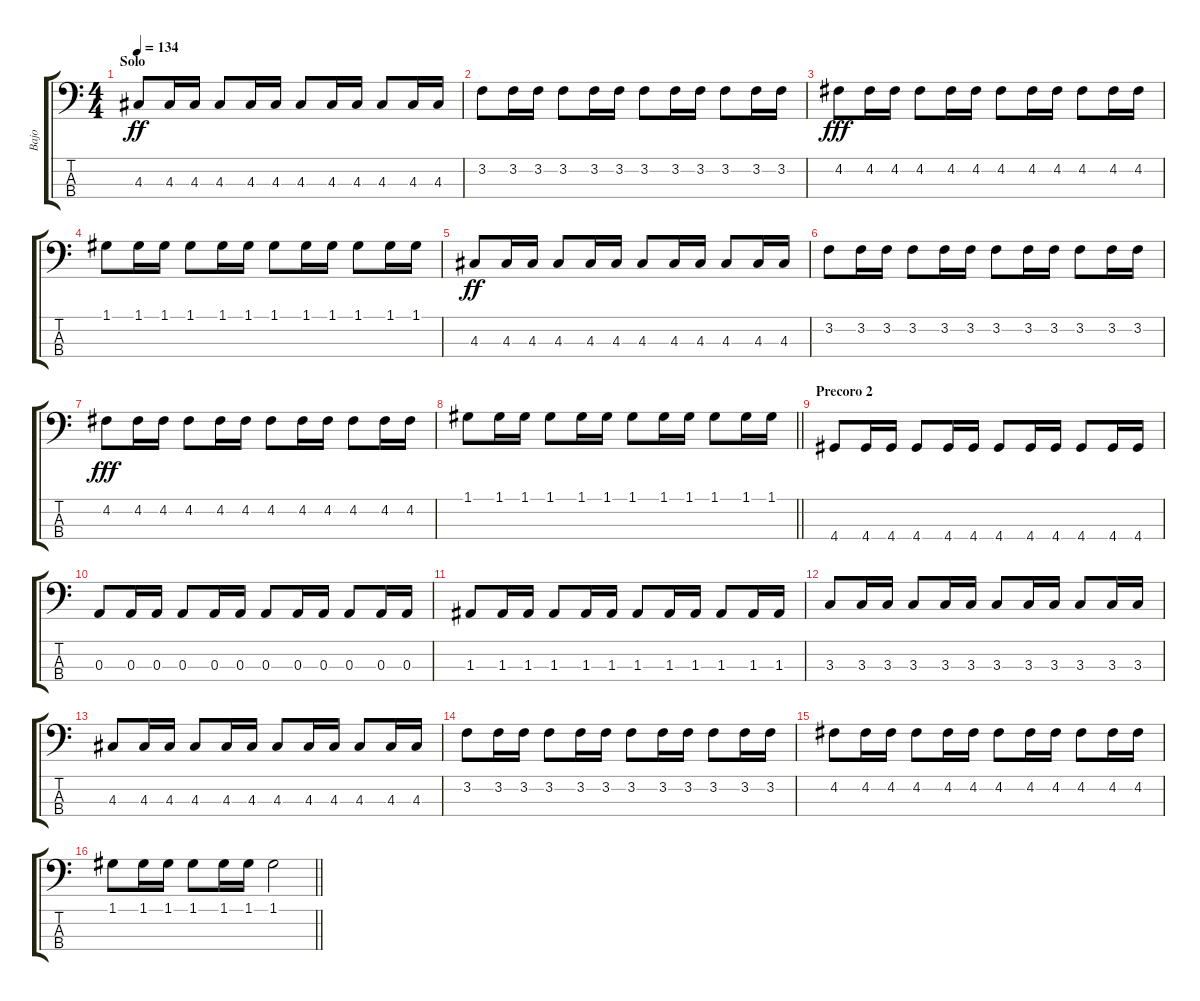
\track ("Bajo" "Bajo") {instrument electricbassfinger}
\staff {score tabs}
\tuning (G2 D2 A1 E1) {hide}
\ts (4 4)
\section ("" "Solo")
\tempo 134
\clef f4
\ks c
4.3.8{dy ff} 4.3.16 4.3.16 4.3.8 4.3.16 4.3.16 4.3.8 4.3.16 4.3.16 4.3.8 4.3.16 4.3.16 |
3.2.8 3.2.16 3.2.16 3.2.8 3.2.16 3.2.16 3.2.8 3.2.16 3.2.16 3.2.8 3.2.16 3.2.16 |
4.2.8{dy fff} 4.2.16 4.2.16 4.2.8 4.2.16 4.2.16 4.2.8 4.2.16 4.2.16 4.2.8 4.2.16 4.2.16 |
1.1.8 1.1.16 1.1.16 1.1.8 1.1.16 1.1.16 1.1.8 1.1.16 1.1.16 1.1.8 1.1.16 1.1.16 |
4.3.8{dy ff} 4.3.16 4.3.16 4.3.8 4.3.16 4.3.16 4.3.8 4.3.16 4.3.16 4.3.8 4.3.16 4.3.16 |
3.2.8 3.2.16 3.2.16 3.2.8 3.2.16 3.2.16 3.2.8 3.2.16 3.2.16 3.2.8 3.2.16 3.2.16 |
4.2.8{dy fff} 4.2.16 4.2.16 4.2.8 4.2.16 4.2.16 4.2.8 4.2.16 4.2.16 4.2.8 4.2.16 4.2.16 |
\barLineRight lightlight
1.1.8 1.1.16 1.1.16 1.1.8 1.1.16 1.1.16 1.1.8 1.1.16 1.1.16 1.1.8 1.1.16 1.1.16 |
\section ("" "Precoro 2")
4.4.8 4.4.16 4.4.16 4.4.8 4.4.16 4.4.16 4.4.8 4.4.16 4.4.16 4.4.8 4.4.16 4.4.16 |
0.3.8 0.3.16 0.3.16 0.3.8 0.3.16 0.3.16 0.3.8 0.3.16 0.3.16 0.3.8 0.3.16 0.3.16 |
1.3.8 1.3.16 1.3.16 1.3.8 1.3.16 1.3.16 1.3.8 1.3.16 1.3.16 1.3.8 1.3.16 1.3.16 |
3.3.8 3.3.16 3.3.16 3.3.8 3.3.16 3.3.16 3.3.8 3.3.16 3.3.16 3.3.8 3.3.16 3.3.16 |
4.3.8 4.3.16 4.3.16 4.3.8 4.3.16 4.3.16 4.3.8 4.3.16 4.3.16 4.3.8 4.3.16 4.3.16 |
3.2.8 3.2.16 3.2.16 3.2.8 3.2.16 3.2.16 3.2.8 3.2.16 3.2.16 3.2.8 3.2.16 3.2.16 |
4.2.8 4.2.16 4.2.16 4.2.8 4.2.16 4.2.16 4.2.8 4.2.16 4.2.16 4.2.8 4.2.16 4.2.16 |
\barLineRight lightlight
1.1.8 1.1.16 1.1.16 1.1.8 1.1.16 1.1.16 1.1.2
